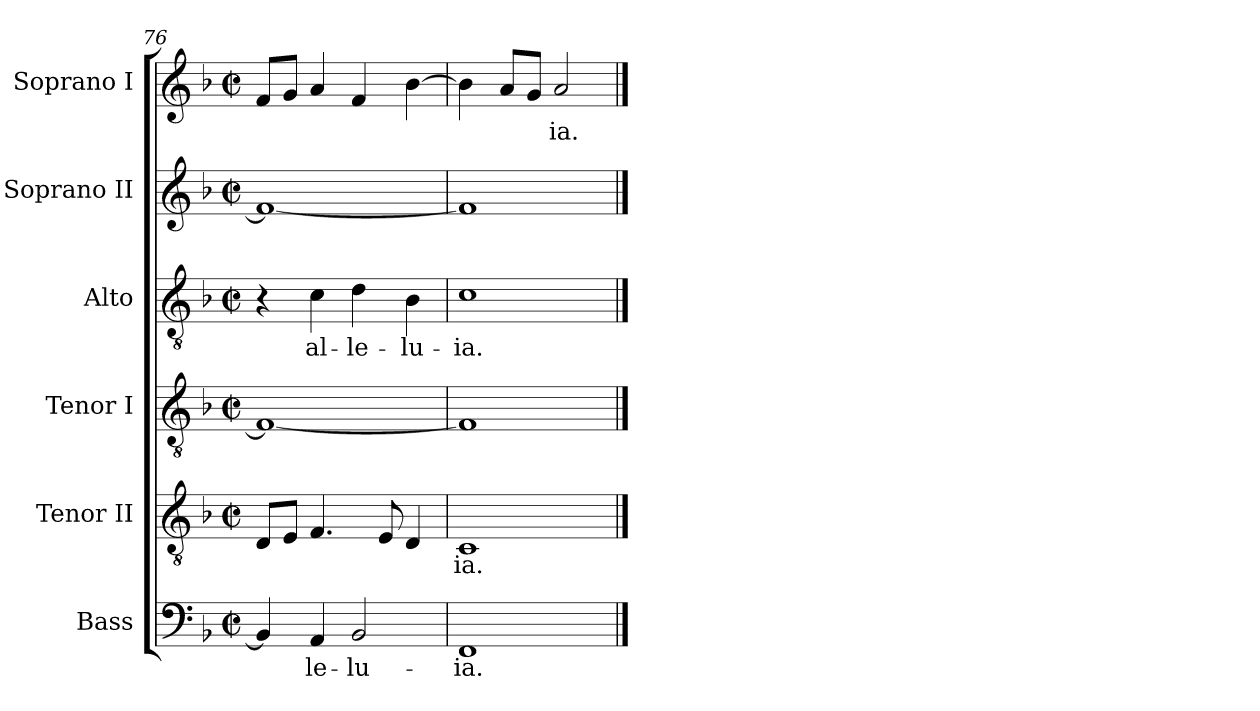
**kern	**text	**kern	**text	**kern	**kern	**text	**kern	**kern	**text
*part6	*part6	*part5	*part5	*part4	*part3	*part3	*part2	*part1	*part1
*staff6	*staff6	*staff5	*staff5	*staff4	*staff3	*staff3	*staff2	*staff1	*staff1
*I"Bass	*	*I"Tenor II	*	*I"Tenor I	*I"Alto	*	*I"Soprano II	*I"Soprano I	*
*I'B.	*	*I'T.	*	*I'T.	*I'A.	*	*I'S.	*I'S.	*
*clefF4	*	*clefGv2	*	*clefGv2	*clefGv2	*	*clefG2	*clefG2	*
*	*	*ITrd7c12	*	*ITrd7c12	*	*	*	*	*
*k[b-]	*	*k[b-]	*	*k[b-]	*k[b-]	*	*k[b-]	*k[b-]	*
*F:	*	*F:	*	*F:	*F:	*	*F:	*F:	*
*M2/2	*	*M2/2	*	*M2/2	*M2/2	*	*M2/2	*M2/2	*
*met(c|)	*	*met(c|)	*	*met(c|)	*met(c|)	*	*met(c|)	*met(c|)	*
=76	=76	=76	=76	=76	=76	=76	=76	=76	=76
4BB-i/]	.	8DDi/L	.	1FFi_<	4r	.	1fi_<	8fi/L	.
.	.	8EEi/J	.	.	.	.	.	8gi/J	.
!	!LO:LY:b:color=#000000	!	!	!	!	!	!	!	!
!	!	!	!	!	!	!LO:LY:b:color=#000000	!	!	!
4AAi/	-le-	4.FFi/	.	.	4ci\	al-	.	4ai/	.
!	!LO:LY:b:color=#000000	!	!	!	!	!	!	!	!
!	!	!	!	!	!	!LO:LY:b:color=#000000	!	!	!
2BB-i/	-lu-	.	.	.	4di\	-le-	.	4fi/	.
.	.	8EEi/	.	.	.	.	.	.	.
!	!	!	!	!	!	!LO:LY:b:color=#000000	!	!	!
.	.	4DDi/	.	.	4B-i\	-lu-	.	[>4b-i\	.
=77	=77	=77	=77	=77	=77	=77	=77	=77	=77
!	!LO:LY:b:color=#000000	!	!	!	!	!	!	!	!
!	!	!	!LO:LY:b:color=#000000	!	!	!	!	!	!
!	!	!	!	!	!	!LO:LY:b:color=#000000	!	!	!
1FFi	-ia.	1CCi	-ia.	1FFi]	1ci	-ia.	1fi]	4b-i\]	.
.	.	.	.	.	.	.	.	8ai/L	.
.	.	.	.	.	.	.	.	8gi/J	.
!	!	!	!	!	!	!	!	!	!LO:LY:b:color=#000000
.	.	.	.	.	.	.	.	2ai/	-ia.
==	==	==	==	==	==	==	==	==	==
*-	*-	*-	*-	*-	*-	*-	*-	*-	*-
